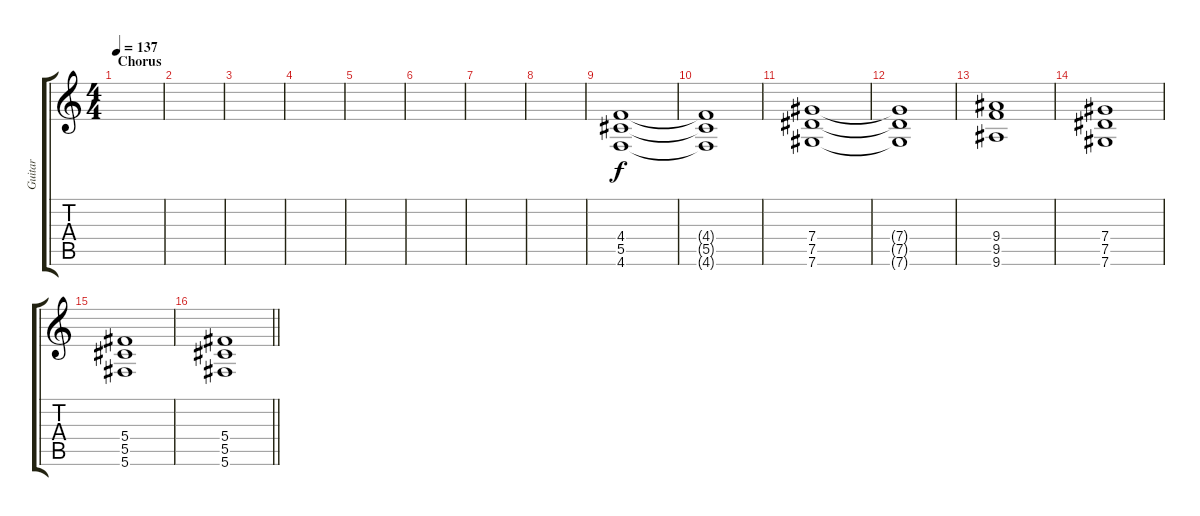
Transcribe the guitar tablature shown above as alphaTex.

\track ("Guitar" "Guitar") {instrument distortionguitar}
\staff {score tabs}
\tuning (Eb4 Bb3 Gb3 Db3 Ab2 Db2) {hide}
\ts (4 4)
\section ("" "Chorus")
\tempo 137
\clef g2
\ks c
|
|
|
|
|
|
|
|
(4.4 5.5 4.6).1 |
(4.4{t} 5.5{t} 4.6{t}).1 |
(7.4 7.5 7.6).1 |
(7.4{t} 7.5{t} 7.6{t}).1 |
(9.4 9.5 9.6).1 |
(7.4 7.5 7.6).1 |
(5.4 5.5 5.6).1 |
\barLineRight lightlight
(5.4 5.5 5.6).1{volume 16}
